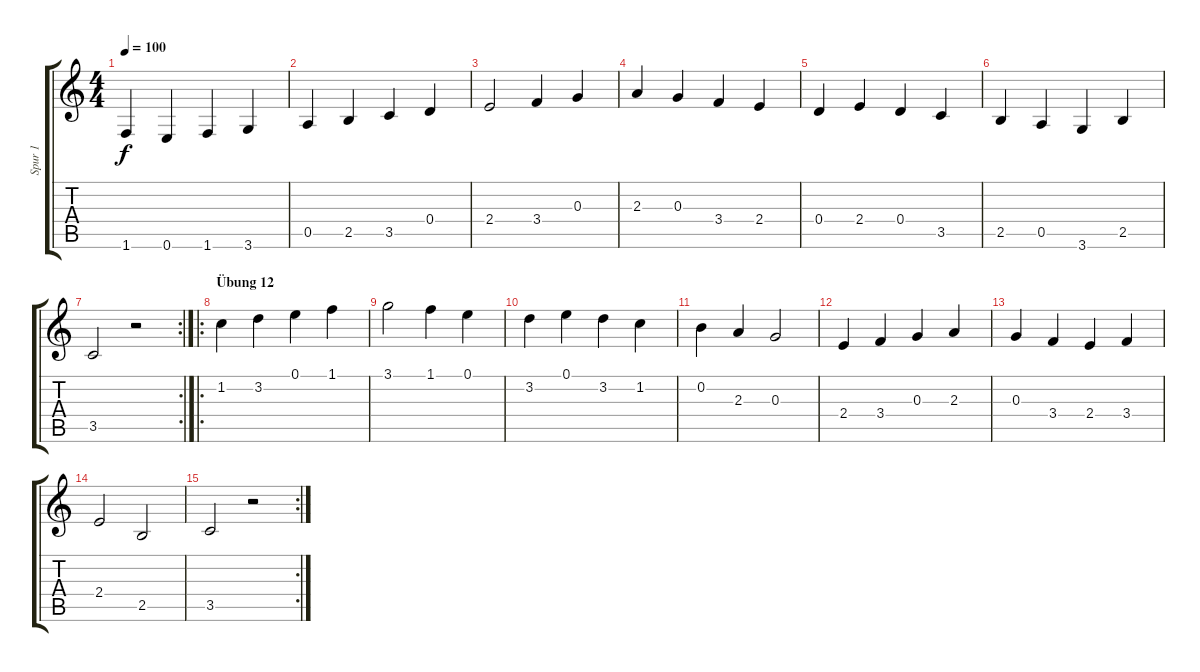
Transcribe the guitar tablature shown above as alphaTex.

\track ("Spur 1" "Spur 1") {instrument acousticguitarsteel}
\staff {score tabs}
\tuning (E4 B3 G3 D3 A2 E2) {hide}
\ts (4 4)
\tempo 100
\clef g2
\ks c
1.6.4{dy f} 0.6.4 1.6.4 3.6.4 |
0.5.4 2.5.4 3.5.4 0.4.4 |
2.4.2 3.4.4 0.3.4 |
2.3.4 0.3.4 3.4.4 2.4.4 |
0.4.4 2.4.4 0.4.4 3.5.4 |
2.5.4 0.5.4 3.6.4 2.5.4 |
\rc 2
3.5.2 r.2 |
\ro
\section ("" "Übung 12")
1.2.4 3.2.4 0.1.4 1.1.4 |
3.1.2 1.1.4 0.1.4 |
3.2.4 0.1.4 3.2.4 1.2.4 |
0.2.4 2.3.4 0.3.2 |
2.4.4 3.4.4 0.3.4 2.3.4 |
0.3.4 3.4.4 2.4.4 3.4.4 |
2.4.2 2.5.2 |
\rc 2
3.5.2 r.2
